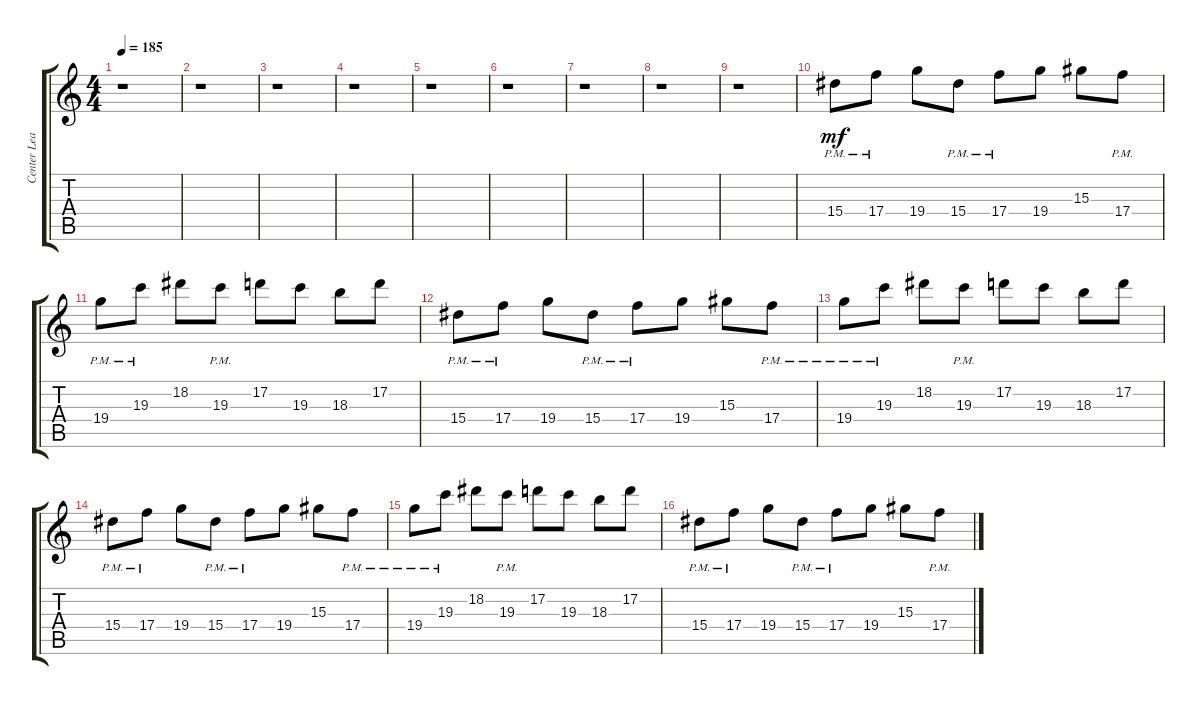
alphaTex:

\track ("Center Lead 2" "Center Lea") {instrument overdrivenguitar}
\staff {score tabs}
\tuning (D4 A3 F3 C3 G2 C2) {hide}
\ts (4 4)
\tempo 185
\clef g2
\ks aminor
r.1{dy mf} |
r.1 |
r.1 |
r.1 |
r.1 |
r.1 |
r.1 |
r.1 |
r.1 |
15.4{pm}.8 17.4{pm}.8 19.4.8 15.4{pm}.8 17.4{pm}.8 19.4.8 15.3.8 17.4{pm}.8 |
19.4{pm}.8 19.3{pm}.8 18.2.8 19.3{pm}.8 17.2.8 19.3.8 18.3.8 17.2.8 |
15.4{pm}.8 17.4{pm}.8 19.4.8 15.4{pm}.8 17.4{pm}.8 19.4.8 15.3.8 17.4{pm}.8 |
19.4{pm}.8 19.3{pm}.8 18.2.8 19.3{pm}.8 17.2.8 19.3.8 18.3.8 17.2.8 |
15.4{pm}.8 17.4{pm}.8 19.4.8 15.4{pm}.8 17.4{pm}.8 19.4.8 15.3.8 17.4{pm}.8 |
19.4{pm}.8 19.3{pm}.8 18.2.8 19.3{pm}.8 17.2.8 19.3.8 18.3.8 17.2.8 |
15.4{pm}.8 17.4{pm}.8 19.4.8 15.4{pm}.8 17.4{pm}.8 19.4.8 15.3.8 17.4{pm}.8
